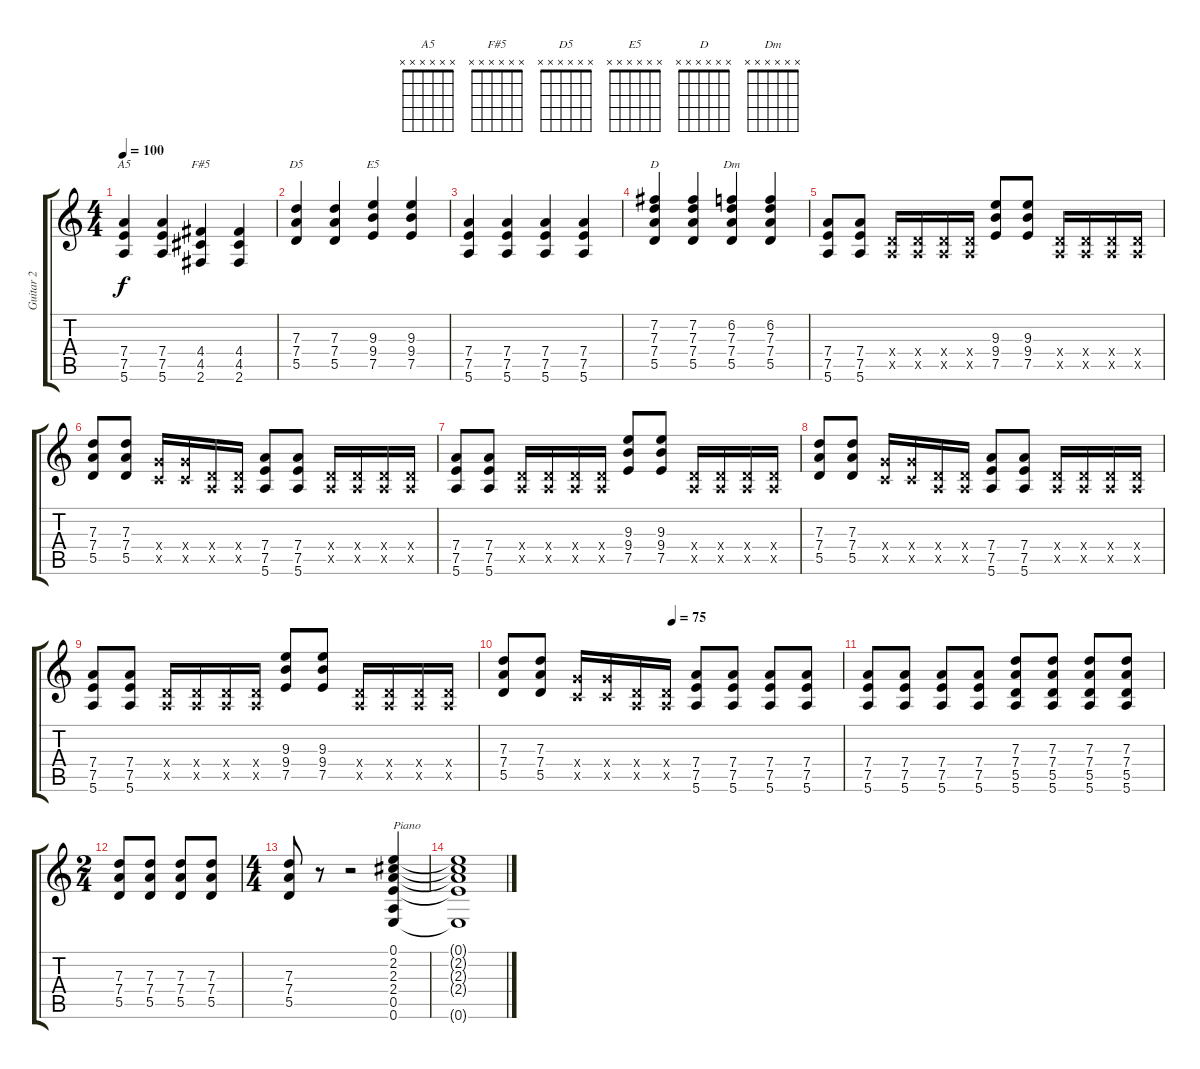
\track ("Guitar 2" "Guitar 2") {instrument distortionguitar}
\staff {score tabs}
\tuning (E4 B3 G3 D3 A2 E2) {hide}
\chord ("A5" x x x x x x)
\chord ("F#5" x x x x x x)
\chord ("D5" x x x x x x)
\chord ("E5" x x x x x x)
\chord ("D" x x x x x x)
\chord ("Dm" x x x x x x)
\ts (4 4)
\tempo 100
\clef g2
\ks c
(7.4 7.5 5.6).4{ch "A5" dy f} (7.4 7.5 5.6).4 (4.4 4.5 2.6).4{ch "F#5"} (4.4 4.5 2.6).4 |
(7.3 7.4 5.5).4{ch "D5"} (7.3 7.4 5.5).4 (9.3 9.4 7.5).4{ch "E5"} (9.3 9.4 7.5).4 |
(7.4 7.5 5.6).4 (7.4 7.5 5.6).4 (7.4 7.5 5.6).4 (7.4 7.5 5.6).4 |
(7.2 7.3 7.4 5.5).4{ch "D"} (7.2 7.3 7.4 5.5).4 (6.2 7.3 7.4 5.5).4{ch "Dm"} (6.2 7.3 7.4 5.5).4 |
(7.4 7.5 5.6).8 (7.4 7.5 5.6).8 (0.4{x} 0.5{x}).16 (0.4{x} 0.5{x}).16 (0.4{x} 0.5{x}).16 (0.4{x} 0.5{x}).16 (9.3 9.4 7.5).8 (9.3 9.4 7.5).8 (0.4{x} 0.5{x}).16 (0.4{x} 0.5{x}).16 (0.4{x} 0.5{x}).16 (0.4{x} 0.5{x}).16 |
(7.3 7.4 5.5).8 (7.3 7.4 5.5).8 (5.4{x} 3.5{x}).16 (5.4{x} 3.5{x}).16 (0.4{x} 0.5{x}).16 (0.4{x} 0.5{x}).16 (7.4 7.5 5.6).8 (7.4 7.5 5.6).8 (0.4{x} 0.5{x}).16 (0.4{x} 0.5{x}).16 (0.4{x} 0.5{x}).16 (0.4{x} 0.5{x}).16 |
(7.4 7.5 5.6).8 (7.4 7.5 5.6).8 (0.4{x} 0.5{x}).16 (0.4{x} 0.5{x}).16 (0.4{x} 0.5{x}).16 (0.4{x} 0.5{x}).16 (9.3 9.4 7.5).8 (9.3 9.4 7.5).8 (0.4{x} 0.5{x}).16 (0.4{x} 0.5{x}).16 (0.4{x} 0.5{x}).16 (0.4{x} 0.5{x}).16 |
(7.3 7.4 5.5).8 (7.3 7.4 5.5).8 (5.4{x} 3.5{x}).16 (5.4{x} 3.5{x}).16 (0.4{x} 0.5{x}).16 (0.4{x} 0.5{x}).16 (7.4 7.5 5.6).8 (7.4 7.5 5.6).8 (0.4{x} 0.5{x}).16 (0.4{x} 0.5{x}).16 (0.4{x} 0.5{x}).16 (0.4{x} 0.5{x}).16 |
(7.4 7.5 5.6).8 (7.4 7.5 5.6).8 (0.4{x} 0.5{x}).16 (0.4{x} 0.5{x}).16 (0.4{x} 0.5{x}).16 (0.4{x} 0.5{x}).16 (9.3 9.4 7.5).8 (9.3 9.4 7.5).8 (0.4{x} 0.5{x}).16 (0.4{x} 0.5{x}).16 (0.4{x} 0.5{x}).16 (0.4{x} 0.5{x}).16 |
\tempo (80 0.5)
\tempo (75 0.5)
(7.3 7.4 5.5).8 (7.3 7.4 5.5).8 (5.4{x} 3.5{x}).16 (5.4{x} 3.5{x}).16 (0.4{x} 0.5{x}).16 (0.4{x} 0.5{x}).16 (7.4 7.5 5.6).8 (7.4 7.5 5.6).8 (7.4 7.5 5.6).8 (7.4 7.5 5.6).8 |
(7.4 7.5 5.6).8 (7.4 7.5 5.6).8 (7.4 7.5 5.6).8 (7.4 7.5 5.6).8 (7.3 7.4 5.5 5.6).8 (7.3 7.4 5.5 5.6).8 (7.3 7.4 5.5 5.6).8 (7.3 7.4 5.5 5.6).8 |
\ts (2 4)
(7.3 7.4 5.5).8 (7.3 7.4 5.5).8 (7.3 7.4 5.5).8 (7.3 7.4 5.5).8 |
\ts (4 4)
(7.3 7.4 5.5).8 r.8 r.2 (0.1 2.2 2.3 2.4 0.5 0.6).4{txt "Piano" instrument acousticgrandpiano} |
(0.1{t} 2.2{t} 2.3{t} 2.4{t} 0.6{t}).1{volume 7}
